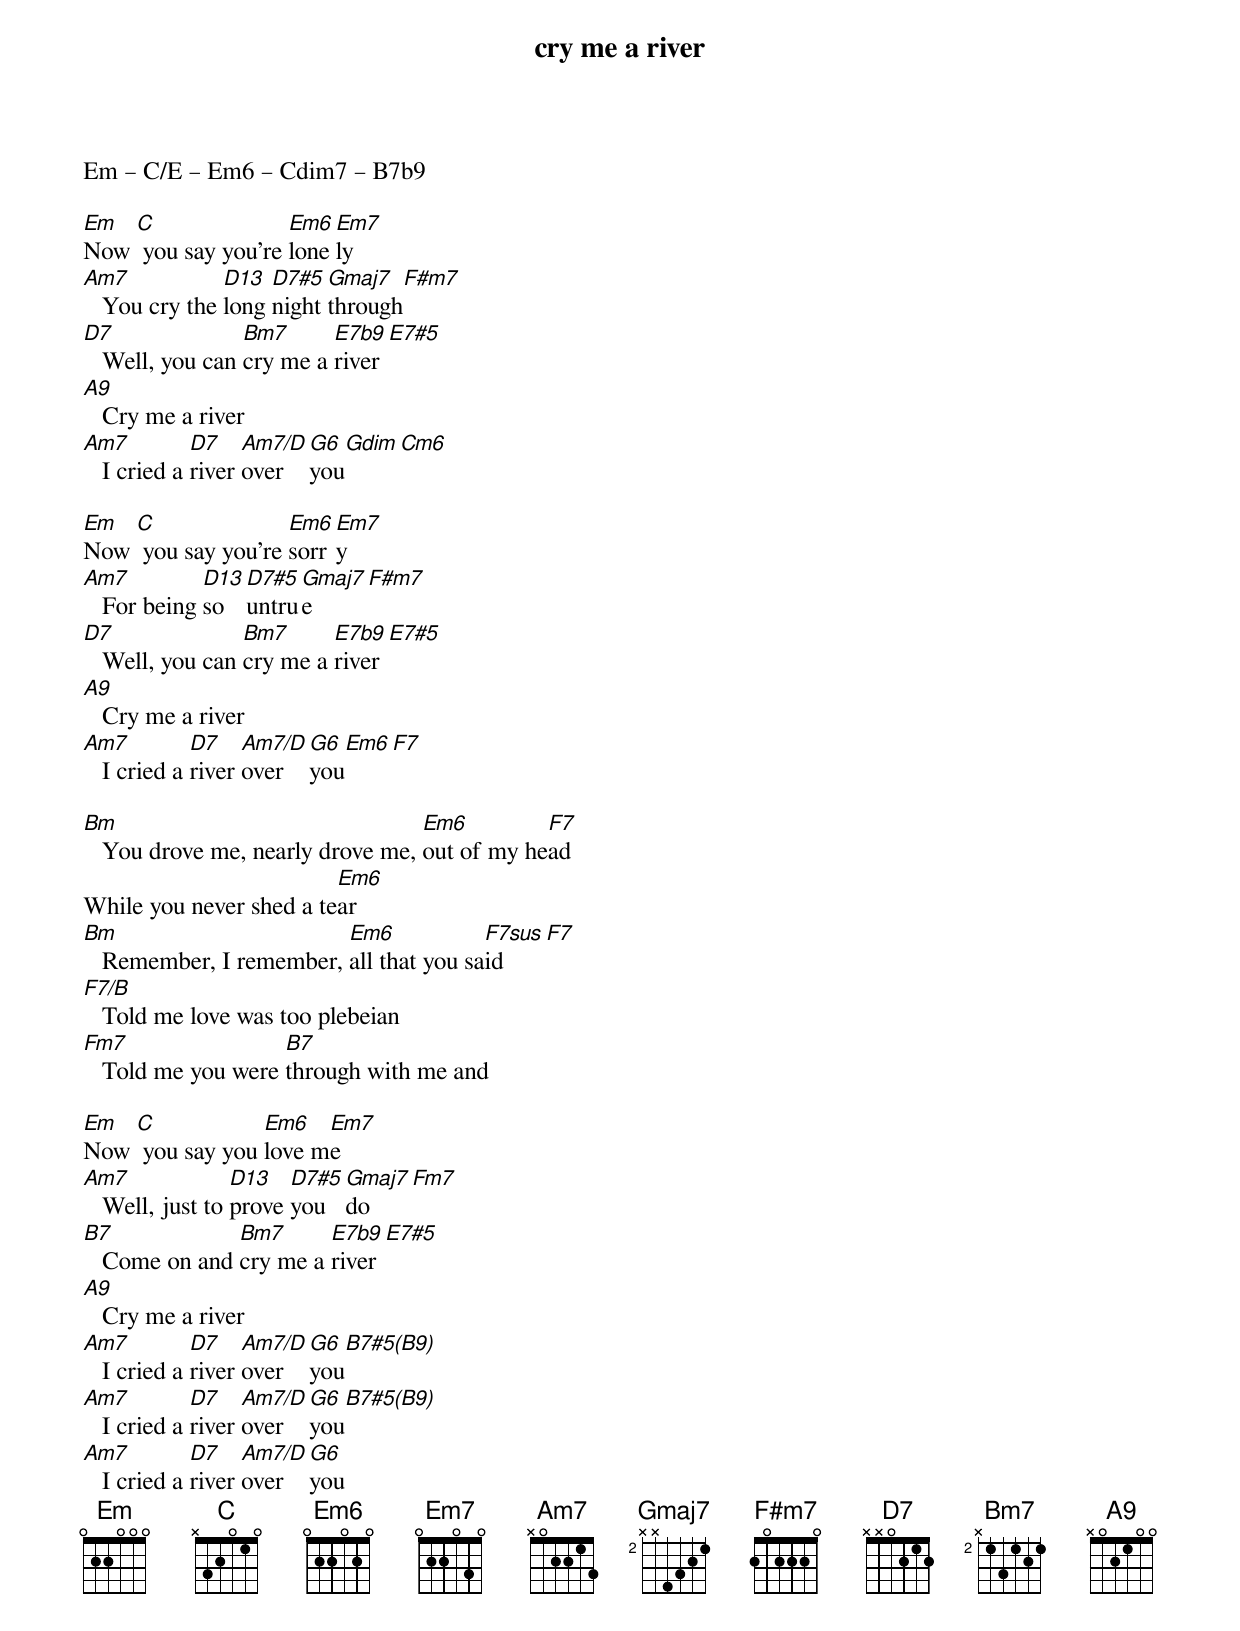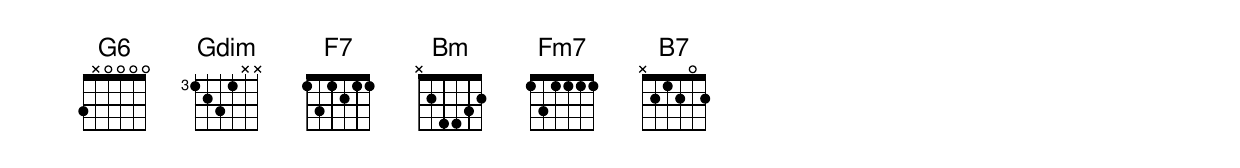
{t:cry me a river}
Em – C/E – Em6 – Cdim7 – B7b9

Em  C               Em6 Em7
Now  you say you're lonely
Am7            D13  D7#5  Gmaj7  F#m7
   You cry the long night through
D7               Bm7      E7b9 E7#5
   Well, you can cry me a river
A9
   Cry me a river
Am7          D7    Am7/D G6  Gdim  Cm6
   I cried a river over  you

Em  C               Em6 Em7
Now  you say you're sorry
Am7          D13 D7#5 Gmaj7 F#m7
   For being so  untrue
D7               Bm7      E7b9 E7#5
   Well, you can cry me a river
A9
   Cry me a river
Am7          D7    Am7/D G6 Em6 F7
   I cried a river over  you

Bm                                Em6         F7
   You drove me, nearly drove me, out of my head
                         Em6
While you never shed a tear
Bm                       Em6            F7sus F7
   Remember, I remember, all that you said
F7/B
   Told me love was too plebeian
Fm7                 B7
   Told me you were through with me and

Em  C            Em6   Em7
Now  you say you love me
Am7              D13   D7#5 Gmaj7 Fm7
   Well, just to prove you  do
B7             Bm7      E7b9 E7#5
   Come on and cry me a river
A9
   Cry me a river
Am7          D7    Am7/D G6 B7#5(B9)
   I cried a river over  you
Am7          D7    Am7/D G6 B7#5(B9)
   I cried a river over  you
Am7          D7    Am7/D G6
   I cried a river over  you
